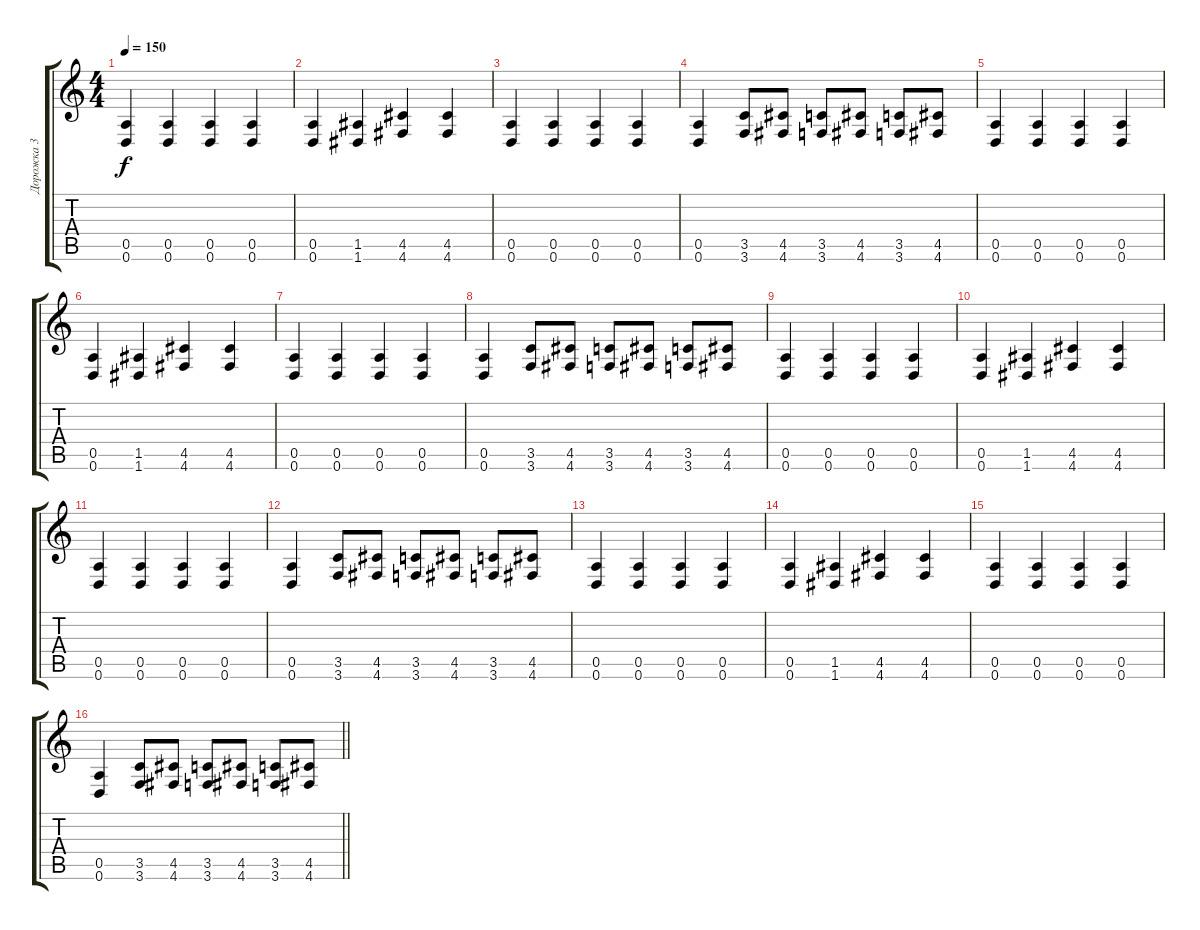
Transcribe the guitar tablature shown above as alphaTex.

\track ("Дорожка 3" "Дорожка 3") {instrument distortionguitar}
\staff {score tabs}
\tuning (E4 B3 G3 D3 A2 D2) {hide}
\ts (4 4)
\tempo 150
\clef g2
\ks c
(0.5 0.6).4{dy f} (0.5 0.6).4 (0.5 0.6).4 (0.5 0.6).4 |
(0.5 0.6).4 (1.5 1.6).4 (4.5 4.6).4 (4.5 4.6).4 |
(0.5 0.6).4 (0.5 0.6).4 (0.5 0.6).4 (0.5 0.6).4 |
(0.5 0.6).4 (3.5 3.6).8 (4.5 4.6).8 (3.5 3.6).8 (4.5 4.6).8 (3.5 3.6).8 (4.5 4.6).8 |
(0.5 0.6).4 (0.5 0.6).4 (0.5 0.6).4 (0.5 0.6).4 |
(0.5 0.6).4 (1.5 1.6).4 (4.5 4.6).4 (4.5 4.6).4 |
(0.5 0.6).4 (0.5 0.6).4 (0.5 0.6).4 (0.5 0.6).4 |
(0.5 0.6).4 (3.5 3.6).8 (4.5 4.6).8 (3.5 3.6).8 (4.5 4.6).8 (3.5 3.6).8 (4.5 4.6).8 |
(0.5 0.6).4 (0.5 0.6).4 (0.5 0.6).4 (0.5 0.6).4 |
(0.5 0.6).4 (1.5 1.6).4 (4.5 4.6).4 (4.5 4.6).4 |
(0.5 0.6).4 (0.5 0.6).4 (0.5 0.6).4 (0.5 0.6).4 |
(0.5 0.6).4 (3.5 3.6).8 (4.5 4.6).8 (3.5 3.6).8 (4.5 4.6).8 (3.5 3.6).8 (4.5 4.6).8 |
(0.5 0.6).4 (0.5 0.6).4 (0.5 0.6).4 (0.5 0.6).4 |
(0.5 0.6).4 (1.5 1.6).4 (4.5 4.6).4 (4.5 4.6).4 |
(0.5 0.6).4 (0.5 0.6).4 (0.5 0.6).4 (0.5 0.6).4 |
\barLineRight lightlight
(0.5 0.6).4 (3.5 3.6).8 (4.5 4.6).8 (3.5 3.6).8 (4.5 4.6).8 (3.5 3.6).8 (4.5 4.6).8
